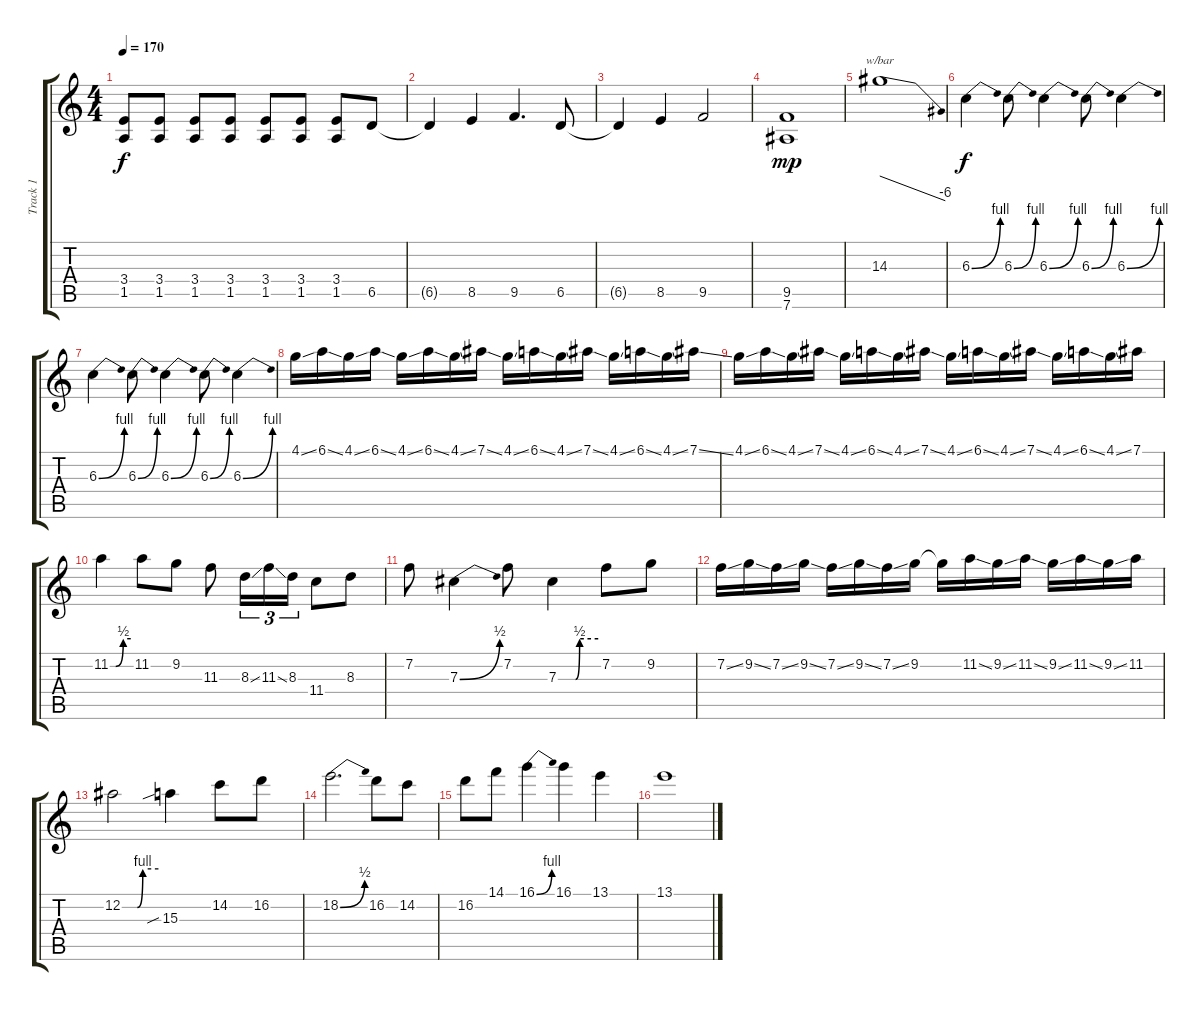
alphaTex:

\track ("Track 1" "Track 1") {instrument distortionguitar}
\staff {score tabs}
\tuning (Eb4 Bb3 Gb3 Db3 Ab2 Eb2) {hide}
\ts (4 4)
\tempo 170
\clef g2
\ks c
(3.4 1.5).8{dy f} (3.4 1.5).8 (3.4 1.5).8 (3.4 1.5).8 (3.4 1.5).8 (3.4 1.5).8 (3.4 1.5).8 6.5.8 |
6.5{t}.4 8.5.4 9.5.4{d} 6.5.8 |
6.5{t}.4 8.5.4 9.5.2 |
(9.5 7.6).1{dy mp} |
14.3.1{tbe (dive default 0 0 60 -24)} |
6.3{be (bend 0 0 60 4)}.4{dy f} 6.3{be (bend 0 0 60 4)}.8 6.3{be (bend 0 0 60 4)}.4 6.3{be (bend 0 0 60 4)}.8 6.3{be (bend 0 0 60 4)}.4 |
6.3{be (bend 0 0 60 4)}.4 6.3{be (bend 0 0 60 4)}.8 6.3{be (bend 0 0 60 4)}.4 6.3{be (bend 0 0 60 4)}.8 6.3{be (bend 0 0 60 4)}.4 |
4.1{ss}.16 6.1{ss}.16 4.1{ss}.16 6.1{ss}.16 4.1{ss}.16 6.1{ss}.16 4.1{ss}.16 7.1{ss}.16 4.1{ss}.16 6.1{ss}.16 4.1{ss}.16 7.1{ss}.16 4.1{ss}.16 6.1{ss}.16 4.1{ss}.16 7.1{ss}.16 |
4.1{ss}.16 6.1{ss}.16 4.1{ss}.16 7.1{ss}.16 4.1{ss}.16 6.1{ss}.16 4.1{ss}.16 7.1{ss}.16 4.1{ss}.16 6.1{ss}.16 4.1{ss}.16 7.1{ss}.16 4.1{ss}.16 6.1{ss}.16 4.1{ss}.16 7.1.16 |
11.2{be (custom 0 0 16 0 38 2 60 2)}.4 11.2.8 9.2.8 11.3.8 8.3{ss}.16{tu (3 2)} 11.3{ss}.16{tu (3 2)} 8.3.16{tu (3 2)} 11.4.8 8.3.8 |
7.2.8 7.3{be (bend 0 0 60 2)}.4 7.2.8 7.3{be (custom 0 0 26 0 32 2 60 2)}.4 7.2.8 9.2.8 |
7.2{ss}.16 9.2{ss}.16 7.2{ss}.16 9.2{ss}.16 7.2{ss}.16 9.2{ss}.16 7.2{ss}.16 9.2.16 9.2{t}.16 11.2{ss}.16 9.2{ss}.16 11.2{ss}.16 9.2{ss}.16 11.2{ss}.16 9.2{ss}.16 11.2.16 |
12.2{be (custom 0 0 25 0 34 4 60 4)}.2 15.3{sib}.4 14.2.8 16.2.8 |
18.2{be (bend 0 0 60 2)}.2{d} 16.2.8 14.2.8 |
16.2.8 14.1.8{txt ""} 16.1{be (bend 0 0 60 4)}.4 16.1.4 13.1.4 |
13.1.1
